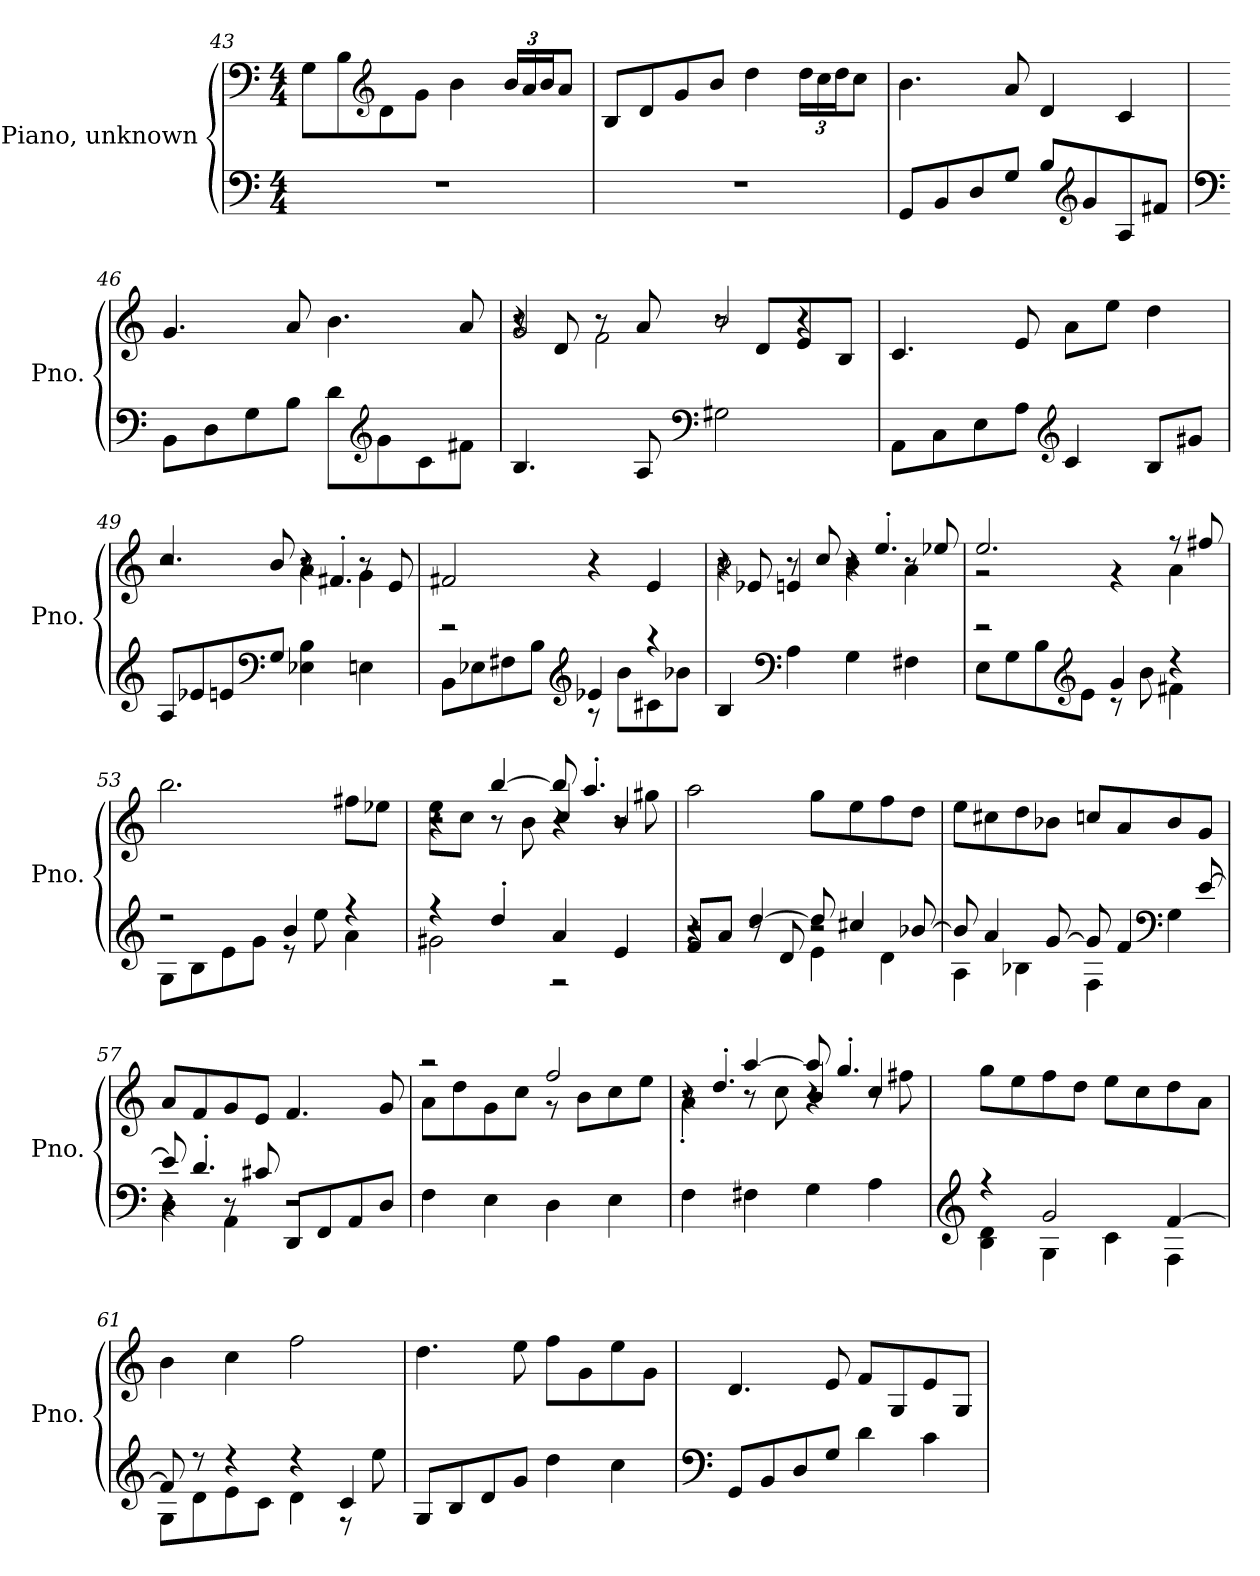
**kern	**kern
*part1	*part1
*staff2	*staff1
*I"Piano, unknown	*
*I'Pno.	*
*clefF4	*clefF4
*k[]	*k[]
*M4/4	*M4/4
=43	=43
1r	8G\L
.	8B\
*	*clefG2
.	8d\
.	8g\J
.	4b\
*	*Xbrackettup
.	24b/LL
.	24a/
.	24b/J
.	8a/J
!!LO:PB:g=z
=44	=44
1r	8B/L
.	8d/
.	8g/
.	8b/J
.	4dd\
.	24dd\LL
.	24cc\
.	24dd\J
.	8cc\J
=45	=45
8GG/L	4.b\
8BB/	.
8D/	.
8G/J	8a/
8B/L	4d/
*clefG2	*
8g/	.
8A/	4c/
8f#X/J	.
=46	=46
*clefF4	*
8BB\L	4.g/
8D\	.
8G\	.
8B\J	8a/
8d\L	4.b\
*clefG2	*
8g\	.
8c\	.
8f#X\J	8a/
=47	=47
*	*^
*	*	*^
4.B/	2g/	4r	8r
.	.	.	8d/
.	.	2f\	8r
8A/	.	.	8a/
*clefF4	*	*	*
2G#X\	2b/	.	8r
.	.	.	8d/L
.	.	4r	8e/
.	.	.	8B/J
*	*v	*v	*v
!!LO:LB:g=z
=48	=48
8AA\L	4.c/
8C\	.
8E\	.
8A\J	8e/
*clefG2	*
4c/	8a\L
.	8ee\J
8B/L	4dd\
8g#X/J	.
=49	=49
*	*^
*	*	*^
8A/L	4.cc/	2r	2r
8e-X/	.	.	.
8en/	.	.	.
*clefF4	*	*	*
8G/J	8b/	.	.
4E-X\ 4B\	4r	4a\	8r
.	.	.	4.f#X'/
4En\	8r	4g\	.
.	8e/	.	.
*	*v	*v	*v
=50	=50
*^	*
2r	8BB\L	2f#X/
.	8E-X\	.
.	8F#X\	.
.	8B\J	.
*clefG2	*	*
4e-X/	8r	4r
.	8b\L	.
4r	8c#X\	4e/
.	8b-X\J	.
*v	*v	*
!!LO:LB:g=z
=51	=51
*	*^
*	*	*^
4B/	8r	2b\	4r
.	8e-X/	.	.
*clefF4	*	*	*
4A\	8r	.	4en/
.	8cc/	.	.
4G\	4r	4b\	8r
.	.	.	4.ee'/
4F#X\	8r	4a\	.
.	8ee-X/	.	.
*	*	*v	*v
=52	=52	=52
*^	*	*
2r	8E\L	2.ee/	2r
.	8G\	.	.
.	8B\	.	.
*clefG2	*	*	*
.	8e\J	.	.
4g/	8r	.	4r
.	8b\	.	.
4r	4f#X\	8r	4a\
.	.	8ff#X/	.
*	*	*v	*v
=53	=53	=53
2r	8G\L	2.bb\
.	8B\	.
.	8e\	.
.	8g\J	.
4b/	8r	.
.	8ee\	.
4r	4a\	8ff#X\L
.	.	8ee-X\J
!!LO:LB:g=z
=54	=54	=54
*	*	*^
*	*	*	*^
4r	2g#X\	4r	8ee\L	2r
.	.	.	8cc\J	.
4dd'/	.	[4bb/	8r	.
.	.	.	8b\	.
4a/	2r	8bb/]	4r	4cc/
.	.	4.aa'/	.	.
4e/	.	.	8r	4b/
.	.	.	8gg#X\	.
*	*	*v	*v	*v
=55	=55	=55
*	*^	*
4r	2r	8f/L	2aa\
.	.	8a/J	.
[4dd/	.	8r	.
.	.	8d/	.
8dd/]	4e\	2r	8gg\L
4cc#X/	.	.	8ee\
.	4d\	.	8ff\
[8b-X/	.	.	8dd\J
*	*v	*v	*
=56	=56	=56
8b-/]	4A\	8ee\L
4a/	.	8cc#X\
.	4B-X\	8dd\
[8g/	.	8b-X\J
8g/]	4F\	8ccn/L
4f/	.	8a/
*clefF4	*	*
.	4G\	8b-/
[8e/	.	8g/J
!!LO:LB:g=z
=57	=57	=57
*	*^	*
8e/]	4D\	4r	8a/L
4.d'/	.	.	8f/
.	4AA\	8r	8g/
.	.	8c#X/	8e/J
2r	2r	8DD/L	4.f/
.	.	8FF/	.
.	.	8AA/	.
.	.	8D/J	8g/
*v	*v	*v	*
=58	=58
*	*^
4F\	2r	8a\L
.	.	8dd\
4E\	.	8g\
.	.	8cc\J
4D\	2ff/	8r
.	.	8b\L
4E\	.	8cc\
.	.	8ee\J
=59	=59	=59
*	*	*^
4F\	4r	4a'\	8r
.	.	.	4.dd'/
4F#X\	[4aa/	8r	.
.	.	8cc\	.
4G\	8aa/]	4r	4b/
.	4.gg'/	.	.
4A\	.	8r	4cc/
.	.	8ff#X\	.
*	*v	*v	*v
=60	=60
*clefG2	*
*^	*
4r	4B\ 4d\	8gg\L
.	.	8ee\
2g/	4G\	8ff\
.	.	8dd\J
.	4c\	8ee\L
.	.	8cc\
[4f/	4F\	8dd\
.	.	8a\J
!!LO:LB:g=z
=61	=61	=61
8f/]	8G\L	4b\
8r	8d\	.
4r	8e\	4cc\
.	8c\J	.
4r	4d\	2ff\
4c/	8r	.
.	8ee\	.
*v	*v	*
=62	=62
8G/L	4.dd\
8B/	.
8d/	.
8g/J	8ee\
4dd\	8ff\L
.	8g\
4cc\	8ee\
.	8g\J
=63	=63
*clefF4	*
8GG/L	4.d/
8BB/	.
8D/	.
8G/J	8e/
4d\	8f/L
.	8G/
4c\	8e/
.	8G/J
=	=
*-	*-
